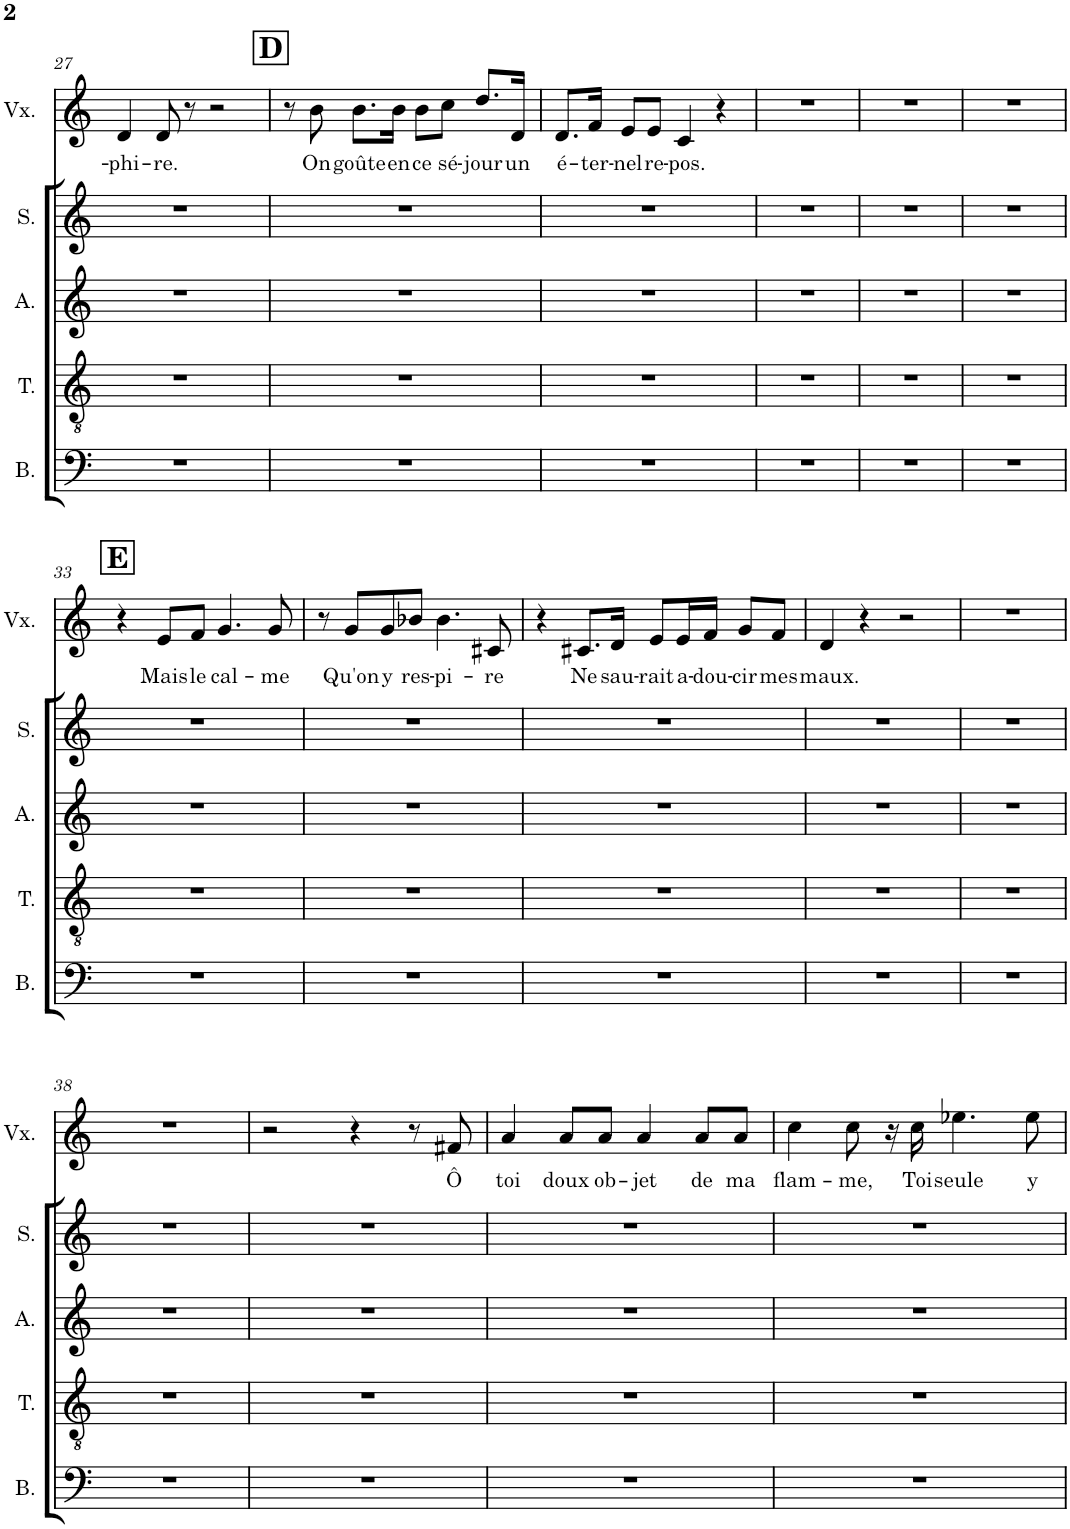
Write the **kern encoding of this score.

**kern	**kern	**kern	**kern	**kern	**text
*part5	*part4	*part3	*part2	*part1	*part1
*staff5	*staff4	*staff3	*staff2	*staff1	*staff1
*I"Bass	*I"Tenor	*I"Alto	*I"Soprano	*I"Voix	*
*I'B.	*I'T.	*I'A.	*I'S.	*I'Vx.	*
!!LO:PB:g=z
*clefF4	*clefGv2	*clefG2	*clefG2	*clefG2	*
*k[]	*k[]	*k[]	*k[]	*k[]	*
*M4/4	*M4/4	*M4/4	*M4/4	*M4/4	*
*met(c)	*met(c)	*met(c)	*met(c)	*met(c)	*
=27	=27	=27	=27	=27	=27
!	!	!	!	!	!LO:LY:b
1r	1r	1r	1r	4d/	-phi-
!	!	!	!	!	!LO:LY:b
.	.	.	.	8d/	-re.
.	.	.	.	8r	.
.	.	.	.	2r	.
!!LO:REH:place=s1:a:B:cj:fs=14:t=D
=28	=28	=28	=28	=28	=28
1r	1r	1r	1r	8r	.
!	!	!	!	!	!LO:LY:b
.	.	.	.	8b\	On
!	!	!	!	!	!LO:LY:b
.	.	.	.	8.b\L	goûte
!	!	!	!	!	!LO:LY:b
.	.	.	.	16b\Jk	en
!	!	!	!	!	!LO:LY:b
.	.	.	.	8b\L	ce
!	!	!	!	!	!LO:LY:b
.	.	.	.	8cc\J	sé-
!	!	!	!	!	!LO:LY:b
.	.	.	.	8.dd/L	-jour
!	!	!	!	!	!LO:LY:b
.	.	.	.	16d/Jk	un
=29	=29	=29	=29	=29	=29
!	!	!	!	!	!LO:LY:b
1r	1r	1r	1r	8.d/L	é-
!	!	!	!	!	!LO:LY:b
.	.	.	.	16f/Jk	-ter-
!	!	!	!	!	!LO:LY:b
.	.	.	.	8e/L	-nel
!	!	!	!	!	!LO:LY:b
.	.	.	.	8e/J	re-
!	!	!	!	!	!LO:LY:b
.	.	.	.	4c/	-pos.
.	.	.	.	4r	.
=30	=30	=30	=30	=30	=30
1r	1r	1r	1r	1r	.
=31	=31	=31	=31	=31	=31
1r	1r	1r	1r	1r	.
=32	=32	=32	=32	=32	=32
1r	1r	1r	1r	1r	.
!!LO:LB:g=z
!!LO:REH:place=s1:a:B:cj:fs=14:t=E
=33	=33	=33	=33	=33	=33
1r	1r	1r	1r	4r	.
!	!	!	!	!	!LO:LY:b
.	.	.	.	8e/L	Mais
!	!	!	!	!	!LO:LY:b
.	.	.	.	8f/J	le
!	!	!	!	!	!LO:LY:b
.	.	.	.	4.g/	cal-
!	!	!	!	!	!LO:LY:b
.	.	.	.	8g/	-me
=34	=34	=34	=34	=34	=34
1r	1r	1r	1r	8r	.
!	!	!	!	!	!LO:LY:b
.	.	.	.	8g/L	Qu'on
!	!	!	!	!	!LO:LY:b
.	.	.	.	8g/	y
!	!	!	!	!	!LO:LY:b
.	.	.	.	8b-X/J	res-
!	!	!	!	!	!LO:LY:b
.	.	.	.	4.b-\	-pi-
!	!	!	!	!	!LO:LY:b
.	.	.	.	8c#X/	-re
=35	=35	=35	=35	=35	=35
1r	1r	1r	1r	4r	.
!	!	!	!	!	!LO:LY:b
.	.	.	.	8.c#X/L	Ne
!	!	!	!	!	!LO:LY:b
.	.	.	.	16d/Jk	sau-
!	!	!	!	!	!LO:LY:b
.	.	.	.	8e/L	-rait
!	!	!	!	!	!LO:LY:b
.	.	.	.	16e/L	a-
!	!	!	!	!	!LO:LY:b
.	.	.	.	16f/JJ	-dou-
!	!	!	!	!	!LO:LY:b
.	.	.	.	8g/L	-cir
!	!	!	!	!	!LO:LY:b
.	.	.	.	8f/J	mes
=36	=36	=36	=36	=36	=36
!	!	!	!	!	!LO:LY:b
1r	1r	1r	1r	4d/	maux.
.	.	.	.	4r	.
.	.	.	.	2r	.
=37	=37	=37	=37	=37	=37
1r	1r	1r	1r	1r	.
!!LO:LB:g=z
=38	=38	=38	=38	=38	=38
1r	1r	1r	1r	1r	.
=39	=39	=39	=39	=39	=39
1r	1r	1r	1r	2r	.
.	.	.	.	4r	.
.	.	.	.	8r	.
!	!	!	!	!	!LO:LY:b
.	.	.	.	8f#X/	Ô
=40	=40	=40	=40	=40	=40
!	!	!	!	!	!LO:LY:b
1r	1r	1r	1r	4a/	toi
!	!	!	!	!	!LO:LY:b
.	.	.	.	8a/L	doux
!	!	!	!	!	!LO:LY:b
.	.	.	.	8a/J	ob-
!	!	!	!	!	!LO:LY:b
.	.	.	.	4a/	-jet
!	!	!	!	!	!LO:LY:b
.	.	.	.	8a/L	de
!	!	!	!	!	!LO:LY:b
.	.	.	.	8a/J	ma
=41	=41	=41	=41	=41	=41
!	!	!	!	!	!LO:LY:b
1r	1r	1r	1r	4cc\	flam-
!	!	!	!	!	!LO:LY:b
.	.	.	.	8cc\	-me,
.	.	.	.	16r	.
!	!	!	!	!	!LO:LY:b
.	.	.	.	16cc\	Toi
!	!	!	!	!	!LO:LY:b
.	.	.	.	4.ee-X\	seule
!	!	!	!	!	!LO:LY:b
.	.	.	.	8ee-\	y
=	=	=	=	=	=
*-	*-	*-	*-	*-	*-
